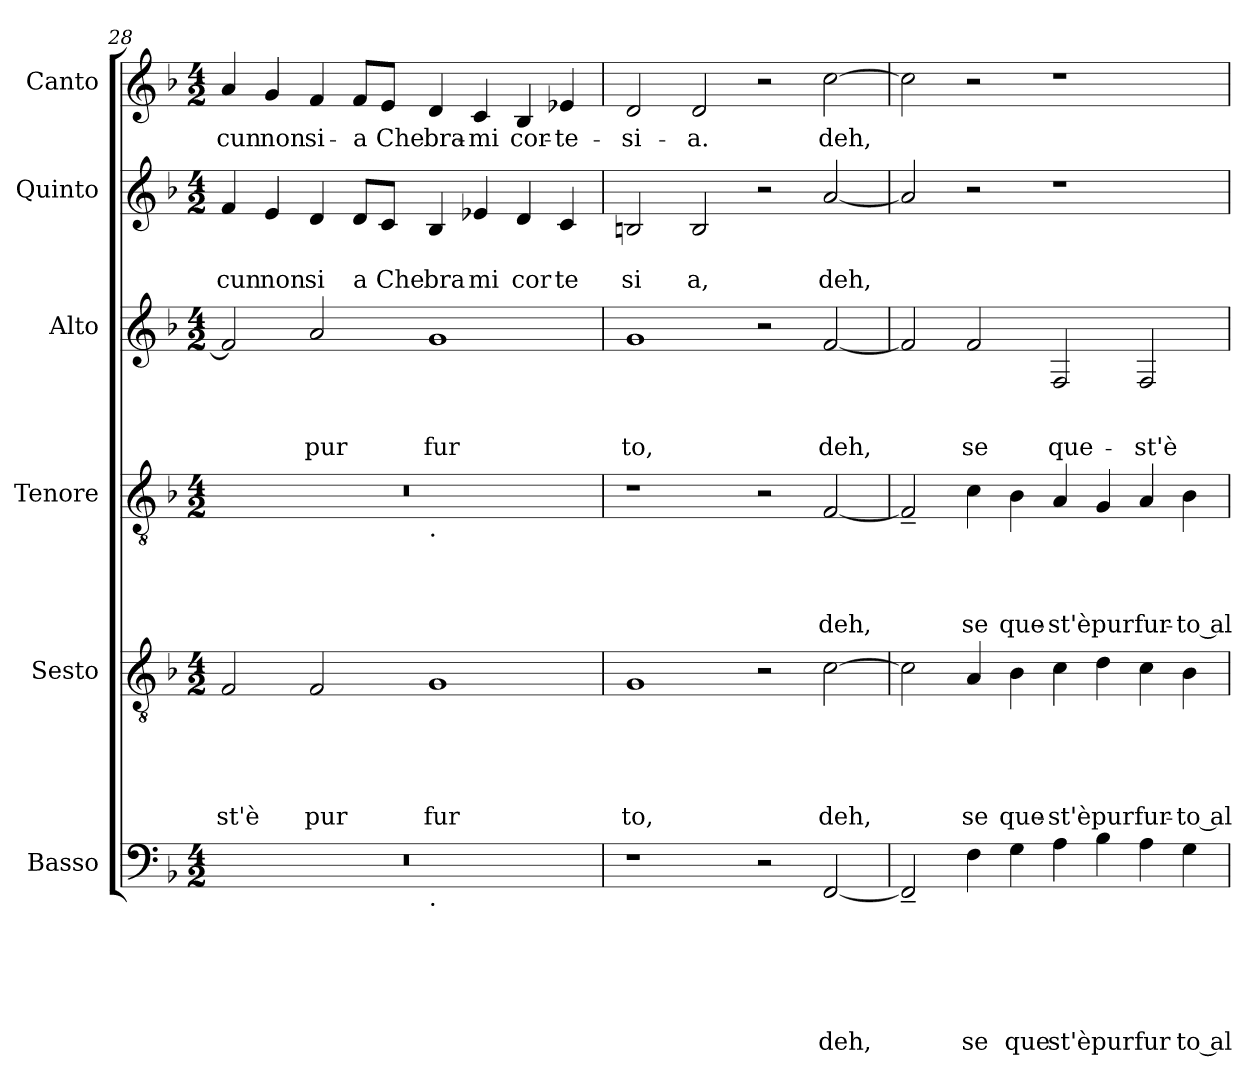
**kern	**text	**text	**text	**text	**text	**text	**kern	**text	**text	**text	**text	**text	**kern	**text	**text	**text	**text	**kern	**text	**text	**text	**kern	**text	**text	**kern	**text
*part6	*part6	*part6	*part6	*part6	*part6	*part6	*part5	*part5	*part5	*part5	*part5	*part5	*part4	*part4	*part4	*part4	*part4	*part3	*part3	*part3	*part3	*part2	*part2	*part2	*part1	*part1
*staff6	*staff6	*staff6	*staff6	*staff6	*staff6	*staff6	*staff5	*staff5	*staff5	*staff5	*staff5	*staff5	*staff4	*staff4	*staff4	*staff4	*staff4	*staff3	*staff3	*staff3	*staff3	*staff2	*staff2	*staff2	*staff1	*staff1
*I"Basso	*	*	*	*	*	*	*I"Sesto	*	*	*	*	*	*I"Tenore	*	*	*	*	*I"Alto	*	*	*	*I"Quinto	*	*	*I"Canto	*
*clefF4	*	*	*	*	*	*	*clefGv2	*	*	*	*	*	*clefGv2	*	*	*	*	*clefG2	*	*	*	*clefG2	*	*	*clefG2	*
*k[b-]	*	*	*	*	*	*	*k[b-]	*	*	*	*	*	*k[b-]	*	*	*	*	*k[b-]	*	*	*	*k[b-]	*	*	*k[b-]	*
*F:	*	*	*	*	*	*	*F:	*	*	*	*	*	*F:	*	*	*	*	*F:	*	*	*	*F:	*	*	*F:	*
*M4/2	*	*	*	*	*	*	*M4/2	*	*	*	*	*	*M4/2	*	*	*	*	*M4/2	*	*	*	*M4/2	*	*	*M4/2	*
=28	=28	=28	=28	=28	=28	=28	=28	=28	=28	=28	=28	=28	=28	=28	=28	=28	=28	=28	=28	=28	=28	=28	=28	=28	=28	=28
!	!	!	!	!	!	!	!	!	!	!	!	!LO:LY:b	!	!	!	!	!	!	!	!	!	!	!	!LO:LY:b	!	!LO:LY:b
*^	*	*	*	*	*	*	*	*	*	*	*	*	*^	*	*	*	*	*	*	*	*	*	*	*	*	*
0r	1ryy	.	.	.	.	.	.	2F/	.	.	.	.	st'è	0r	1ryy	.	.	.	.	2f/]	.	.	.	4f/	.	cun	4a/	-cun
!	!	!	!	!	!	!	!	!	!	!	!	!	!	!	!	!	!	!	!	!	!	!	!	!	!	!LO:LY:b	!	!LO:LY:b
.	.	.	.	.	.	.	.	.	.	.	.	.	.	.	.	.	.	.	.	.	.	.	.	4e/	.	non	4g/	non
!	!	!	!	!	!	!	!	!	!	!	!	!	!LO:LY:b	!	!	!	!	!	!	!	!	!	!LO:LY:b	!	!	!LO:LY:b	!	!LO:LY:b
.	.	.	.	.	.	.	.	2F/	.	.	.	.	pur	.	.	.	.	.	.	2a/	.	.	pur	4d/	.	si	4f/	si-
!	!	!	!	!	!	!	!	!	!	!	!	!	!	!	!	!	!	!	!	!	!	!	!	!	!	!LO:LY:b	!	!LO:LY:b
.	.	.	.	.	.	.	.	.	.	.	.	.	.	.	.	.	.	.	.	.	.	.	.	8d/L	.	a	8f/L	-a
!	!	!	!	!	!	!	!	!	!	!	!	!	!	!	!	!	!	!	!	!	!	!	!	!	!	!LO:LY:b	!	!LO:LY:b
.	.	.	.	.	.	.	.	.	.	.	.	.	.	.	.	.	.	.	.	.	.	.	.	8c/J	.	Che	8e/J	Che
!	!	!	!	!	!	!	!	!	!	!	!	!	!	!	!LO:TX:b:t=.	!	!	!	!	!	!	!	!	!	!	!	!	!
!	!LO:TX:b:t=.	!	!	!	!	!	!	!	!	!	!	!	!	!	!	!	!	!	!	!	!	!	!	!	!	!	!	!
!	!	!	!	!	!	!	!	!	!	!	!	!	!LO:LY:b	!	!	!	!	!	!	!	!	!	!LO:LY:b	!	!	!LO:LY:b	!	!LO:LY:b
.	1ryy	.	.	.	.	.	.	1G	.	.	.	.	fur	.	1ryy	.	.	.	.	1g	.	.	fur	4B-/	.	bra	4d/	bra-
!	!	!	!	!	!	!	!	!	!	!	!	!	!	!	!	!	!	!	!	!	!	!	!	!	!	!LO:LY:b	!	!LO:LY:b
.	.	.	.	.	.	.	.	.	.	.	.	.	.	.	.	.	.	.	.	.	.	.	.	4e-X/	.	mi	4c/	-mi
!	!	!	!	!	!	!	!	!	!	!	!	!	!	!	!	!	!	!	!	!	!	!	!	!	!	!LO:LY:b	!	!LO:LY:b
.	.	.	.	.	.	.	.	.	.	.	.	.	.	.	.	.	.	.	.	.	.	.	.	4d/	.	cor	4B-/	cor-
!	!	!	!	!	!	!	!	!	!	!	!	!	!	!	!	!	!	!	!	!	!	!	!	!	!	!LO:LY:b	!	!LO:LY:b
.	.	.	.	.	.	.	.	.	.	.	.	.	.	.	.	.	.	.	.	.	.	.	.	4c/	.	te	4e-X/	-te-
=29	=29	=29	=29	=29	=29	=29	=29	=29	=29	=29	=29	=29	=29	=29	=29	=29	=29	=29	=29	=29	=29	=29	=29	=29	=29	=29	=29	=29
!	!	!	!	!	!	!	!	!	!	!	!	!	!LO:LY:b	!	!	!	!	!	!	!	!	!	!LO:LY:b	!	!	!LO:LY:b	!	!LO:LY:b
*v	*v	*	*	*	*	*	*	*	*	*	*	*	*	*v	*v	*	*	*	*	*	*	*	*	*	*	*	*	*
1r	.	.	.	.	.	.	1G	.	.	.	.	to,	1r	.	.	.	.	1g	.	.	to,	2Bn/	.	si	2d/	-si-
!	!	!	!	!	!	!	!	!	!	!	!	!	!	!	!	!	!	!	!	!	!	!	!	!LO:LY:b	!	!LO:LY:b
.	.	.	.	.	.	.	.	.	.	.	.	.	.	.	.	.	.	.	.	.	.	2B/	.	a,	2d/	-a.
2r	.	.	.	.	.	.	2r	.	.	.	.	.	2r	.	.	.	.	2r	.	.	.	2r	.	.	2r	.
!	!	!	!	!	!	!LO:LY:b	!	!	!	!	!	!LO:LY:b	!	!	!	!	!LO:LY:b	!	!	!	!LO:LY:b	!	!	!LO:LY:b	!	!LO:LY:b
[>2FF/	.	.	.	.	.	deh,	[>2c\	.	.	.	.	deh,	[>2F/	.	.	.	deh,	[>2f/	.	.	deh,	[>2a/	.	deh,	[>2cc\	deh,
!!LO:LB:g=z
=30	=30	=30	=30	=30	=30	=30	=30	=30	=30	=30	=30	=30	=30	=30	=30	=30	=30	=30	=30	=30	=30	=30	=30	=30	=30	=30
2FF~</]	.	.	.	.	.	.	2c\]	.	.	.	.	.	2F~</]	.	.	.	.	2f/]	.	.	.	2a/]	.	.	2cc\]	.
!	!	!	!	!	!	!LO:LY:b	!	!	!	!	!	!LO:LY:b	!	!	!	!	!LO:LY:b	!	!	!	!LO:LY:b	!	!	!	!	!
4F\	.	.	.	.	.	se	4A/	.	.	.	.	se	4c\	.	.	.	se	2f/	.	.	se	2r	.	.	2r	.
!	!	!	!	!	!	!LO:LY:b	!	!	!	!	!	!LO:LY:b	!	!	!	!	!LO:LY:b	!	!	!	!	!	!	!	!	!
4G\	.	.	.	.	.	que	4B-\	.	.	.	.	que-	4B-\	.	.	.	que-	.	.	.	.	.	.	.	.	.
!	!	!	!	!	!	!LO:LY:b	!	!	!	!	!	!LO:LY:b	!	!	!	!	!LO:LY:b	!	!	!	!LO:LY:b	!	!	!	!	!
4A\	.	.	.	.	.	st'è	4c\	.	.	.	.	-st'è	4A/	.	.	.	-st'è	2F/	.	.	que-	1r	.	.	1r	.
!	!	!	!	!	!	!LO:LY:b	!	!	!	!	!	!LO:LY:b	!	!	!	!	!LO:LY:b	!	!	!	!	!	!	!	!	!
4B-\	.	.	.	.	.	pur	4d\	.	.	.	.	pur	4G/	.	.	.	pur	.	.	.	.	.	.	.	.	.
!	!	!	!	!	!	!LO:LY:b	!	!	!	!	!	!LO:LY:b	!	!	!	!	!LO:LY:b	!	!	!	!LO:LY:b	!	!	!	!	!
4A\	.	.	.	.	.	fur	4c\	.	.	.	.	fur-	4A/	.	.	.	fur-	2F/	.	.	-st'è	.	.	.	.	.
!	!	!	!	!	!	!LO:LY:b:rj	!	!	!	!	!	!LO:LY:b:rj	!	!	!	!	!LO:LY:b:rj	!	!	!	!	!	!	!	!	!
4G\	.	.	.	.	.	to al	4B-\	.	.	.	.	-to al-	4B-\	.	.	.	-to al-	.	.	.	.	.	.	.	.	.
=	=	=	=	=	=	=	=	=	=	=	=	=	=	=	=	=	=	=	=	=	=	=	=	=	=	=
*-	*-	*-	*-	*-	*-	*-	*-	*-	*-	*-	*-	*-	*-	*-	*-	*-	*-	*-	*-	*-	*-	*-	*-	*-	*-	*-
